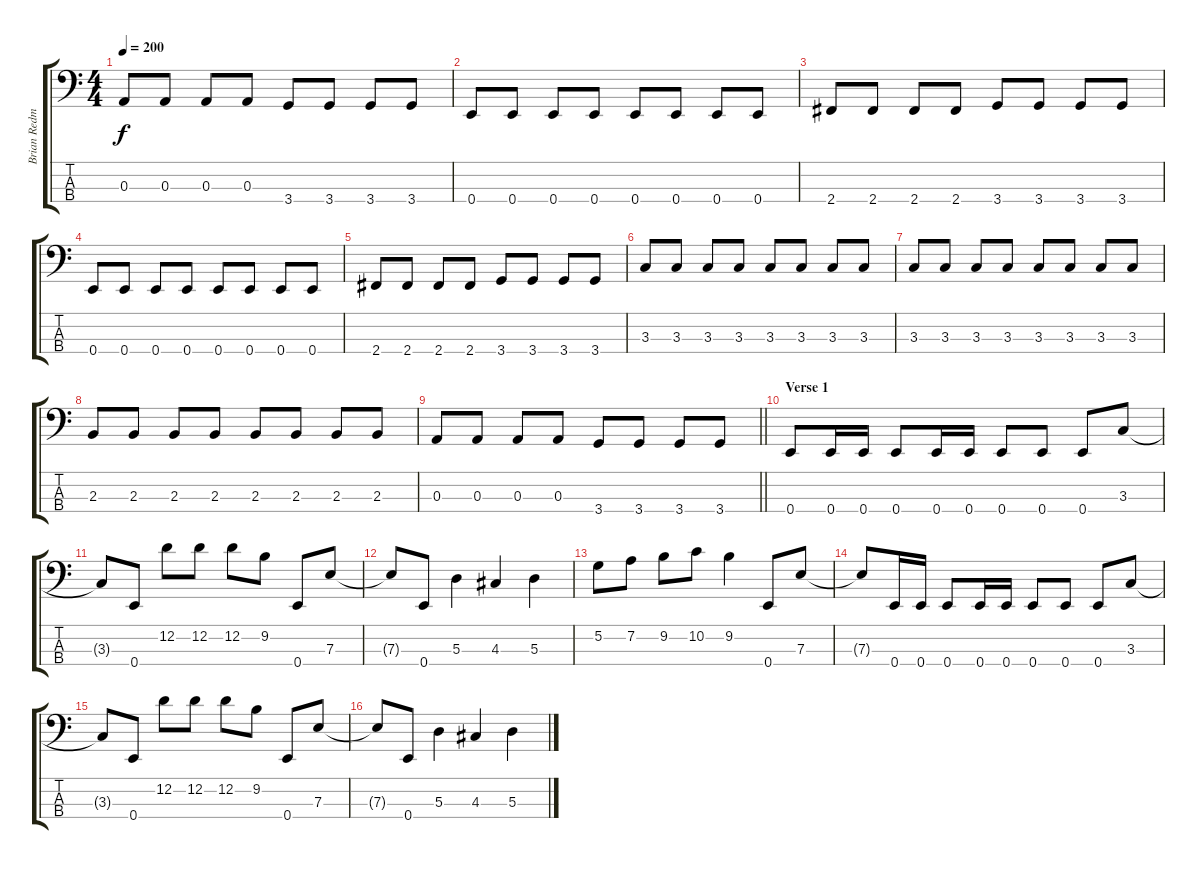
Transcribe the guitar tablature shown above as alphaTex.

\track ("Brian Redman" "Brian Redm") {instrument electricbassfinger}
\staff {score tabs}
\tuning (G2 D2 A1 E1) {hide}
\ts (4 4)
\tempo 200
\clef f4
\ks c
0.3.8{dy f} 0.3.8 0.3.8 0.3.8 3.4.8 3.4.8 3.4.8 3.4.8 |
0.4.8 0.4.8 0.4.8 0.4.8 0.4.8 0.4.8 0.4.8 0.4.8 |
2.4.8 2.4.8 2.4.8 2.4.8 3.4.8 3.4.8 3.4.8 3.4.8 |
0.4.8 0.4.8 0.4.8 0.4.8 0.4.8 0.4.8 0.4.8 0.4.8 |
2.4.8 2.4.8 2.4.8 2.4.8 3.4.8 3.4.8 3.4.8 3.4.8 |
3.3.8 3.3.8 3.3.8 3.3.8 3.3.8 3.3.8 3.3.8 3.3.8 |
3.3.8 3.3.8 3.3.8 3.3.8 3.3.8 3.3.8 3.3.8 3.3.8 |
2.3.8 2.3.8 2.3.8 2.3.8 2.3.8 2.3.8 2.3.8 2.3.8 |
\barLineRight lightlight
0.3.8 0.3.8 0.3.8 0.3.8 3.4.8 3.4.8 3.4.8 3.4.8 |
\section ("" "Verse 1")
0.4.8 0.4.16 0.4.16 0.4.8 0.4.16 0.4.16 0.4.8 0.4.8 0.4.8 3.3.8 |
3.3{t}.8 0.4.8 12.2.8 12.2.8 12.2.8 9.2.8 0.4.8 7.3.8 |
7.3{t}.8 0.4.8 5.3.4 4.3.4 5.3.4 |
5.2.8 7.2.8 9.2.8 10.2.8 9.2.4 0.4.8 7.3.8 |
7.3{t}.8 0.4.16 0.4.16 0.4.8 0.4.16 0.4.16 0.4.8 0.4.8 0.4.8 3.3.8 |
3.3{t}.8 0.4.8 12.2.8 12.2.8 12.2.8 9.2.8 0.4.8 7.3.8 |
7.3{t}.8 0.4.8 5.3.4 4.3.4 5.3.4
